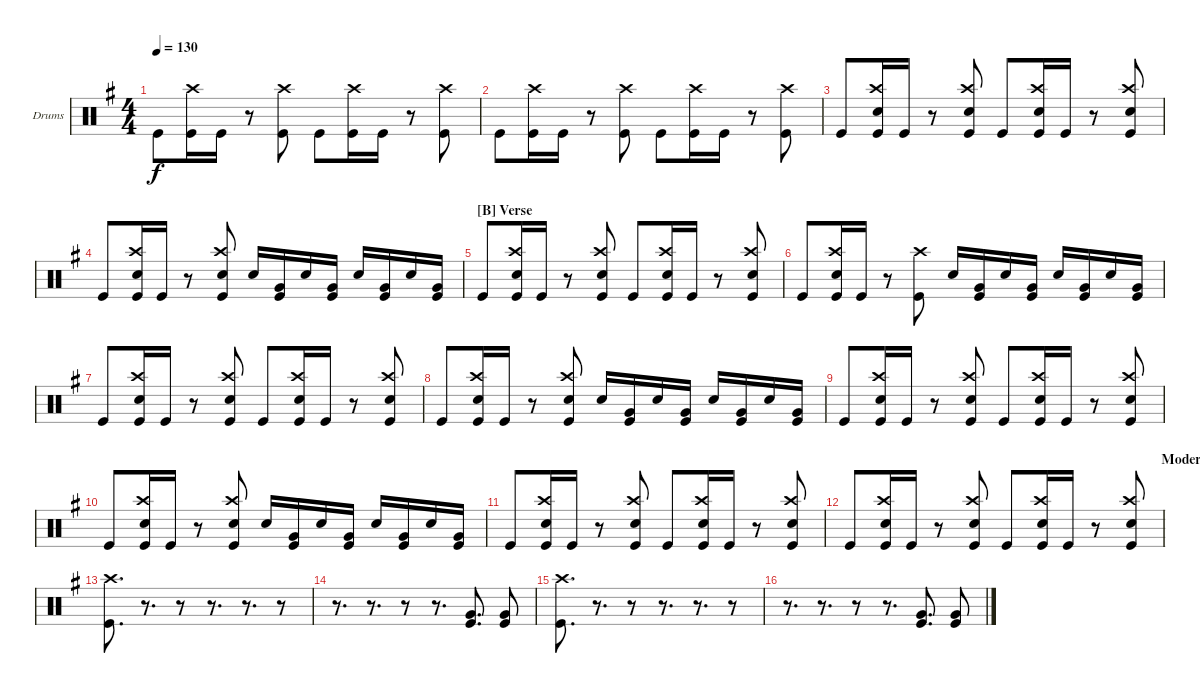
\bracketExtendMode groupsimilarinstruments
\firstSystemTrackNameOrientation horizontal
\otherSystemsTrackNameOrientation horizontal
\track ("Drum" "Drums") {instrument percussion}
\staff {score}
\articulation defaults
\ts (4 4)
\tempo 130
\clef neutral
\scale
1.04288
\ks g "Kick (hit)".8{dy f}
("Crash high (hit)" "Kick (hit)").16 "Kick (hit)".16 r.8 ("Crash high (hit)" "Kick (hit)").8 "Kick (hit)".8 ("Crash high (hit)" "Kick (hit)").16 "Kick (hit)".16 r.8 ("Crash high (hit)" "Kick (hit)").8 |
\scale
0.957125 "Kick (hit)".8 ("Crash high (hit)" "Kick (hit)").16 "Kick (hit)".16 r.8 ("Crash high (hit)" "Kick (hit)").8 "Kick (hit)".8 ("Crash high (hit)" "Kick (hit)").16 "Kick (hit)".16 r.8 ("Crash high (hit)" "Kick (hit)").8 |
\scale
1.04288 "Kick (hit)".8 ("Crash high (hit)" "Snare (hit) 2" "Kick (hit)").16 "Kick (hit)".16 r.8 ("Crash high (hit)" "Snare (hit) 2" "Kick (hit)").8 "Kick (hit)".8 ("Crash high (hit)" "Snare (hit) 2" "Kick (hit)").16 "Kick (hit)".16 r.8 ("Crash high (hit)" "Snare (hit) 2" "Kick (hit)").8 |
\scale
0.957125 "Kick (hit)".8 ("Crash high (hit)" "Snare (hit) 2" "Kick (hit)").16 "Kick (hit)".16 r.8 ("Crash high (hit)" "Snare (hit) 2" "Kick (hit)").8 "Snare (hit) 2".16 ("Very Low Tom (hit)" "Kick (hit)").16 "Snare (hit) 2".16 ("Very Low Tom (hit)" "Kick (hit)").16 "Snare (hit) 2".16 ("Very Low Tom (hit)" "Kick (hit)").16 "Snare (hit) 2".16 ("Very Low Tom (hit)" "Kick (hit)").16 |
\section ("B" "Verse")
\scale
1.04288 "Kick (hit)".8 ("Crash high (hit)" "Snare (hit) 2" "Kick (hit)").16 "Kick (hit)".16 r.8 ("Crash high (hit)" "Snare (hit) 2" "Kick (hit)").8 "Kick (hit)".8 ("Crash high (hit)" "Snare (hit) 2" "Kick (hit)").16 "Kick (hit)".16 r.8 ("Crash high (hit)" "Snare (hit) 2" "Kick (hit)").8 |
\scale
0.957125 "Kick (hit)".8 ("Crash high (hit)" "Snare (hit) 2" "Kick (hit)").16 "Kick (hit)".16 r.8 ("Crash high (hit)" "Kick (hit)").8 "Snare (hit) 2".16 ("Very Low Tom (hit)" "Kick (hit)").16 "Snare (hit) 2".16 ("Very Low Tom (hit)" "Kick (hit)").16 "Snare (hit) 2".16 ("Very Low Tom (hit)" "Kick (hit)").16 "Snare (hit) 2".16 ("Very Low Tom (hit)" "Kick (hit)").16 |
\scale
1.04288 "Kick (hit)".8 ("Crash high (hit)" "Snare (hit) 2" "Kick (hit)").16 "Kick (hit)".16 r.8 ("Crash high (hit)" "Snare (hit) 2" "Kick (hit)").8 "Kick (hit)".8 ("Crash high (hit)" "Snare (hit) 2" "Kick (hit)").16 "Kick (hit)".16 r.8 ("Crash high (hit)" "Snare (hit) 2" "Kick (hit)").8 |
\scale
0.957125 "Kick (hit)".8 ("Crash high (hit)" "Snare (hit) 2" "Kick (hit)").16 "Kick (hit)".16 r.8 ("Crash high (hit)" "Snare (hit) 2" "Kick (hit)").8 "Snare (hit) 2".16 ("Very Low Tom (hit)" "Kick (hit)").16 "Snare (hit) 2".16 ("Very Low Tom (hit)" "Kick (hit)").16 "Snare (hit) 2".16 ("Very Low Tom (hit)" "Kick (hit)").16 "Snare (hit) 2".16 ("Very Low Tom (hit)" "Kick (hit)").16 |
\scale
1.04288 "Kick (hit)".8 ("Crash high (hit)" "Snare (hit) 2" "Kick (hit)").16 "Kick (hit)".16 r.8 ("Crash high (hit)" "Snare (hit) 2" "Kick (hit)").8 "Kick (hit)".8 ("Crash high (hit)" "Snare (hit) 2" "Kick (hit)").16 "Kick (hit)".16 r.8 ("Crash high (hit)" "Snare (hit) 2" "Kick (hit)").8 |
\scale
0.957125 "Kick (hit)".8 ("Crash high (hit)" "Snare (hit) 2" "Kick (hit)").16 "Kick (hit)".16 r.8 ("Crash high (hit)" "Snare (hit) 2" "Kick (hit)").8 "Snare (hit) 2".16 ("Very Low Tom (hit)" "Kick (hit)").16 "Snare (hit) 2".16 ("Very Low Tom (hit)" "Kick (hit)").16 "Snare (hit) 2".16 ("Very Low Tom (hit)" "Kick (hit)").16 "Snare (hit) 2".16 ("Very Low Tom (hit)" "Kick (hit)").16 |
\scale
1.04288 "Kick (hit)".8 ("Crash high (hit)" "Snare (hit) 2" "Kick (hit)").16 "Kick (hit)".16 r.8 ("Crash high (hit)" "Snare (hit) 2" "Kick (hit)").8 "Kick (hit)".8 ("Crash high (hit)" "Snare (hit) 2" "Kick (hit)").16 "Kick (hit)".16 r.8 ("Crash high (hit)" "Snare (hit) 2" "Kick (hit)").8 |
\tempo (122 "Moderate Rock" 0.99375)
\scale
0.957125 "Kick (hit)".8 ("Crash high (hit)" "Snare (hit) 2" "Kick (hit)").16 "Kick (hit)".16 r.8 ("Crash high (hit)" "Snare (hit) 2" "Kick (hit)").8 "Kick (hit)".8 ("Crash high (hit)" "Snare (hit) 2" "Kick (hit)").16 "Kick (hit)".16 r.8 ("Crash high (hit)" "Snare (hit) 2" "Kick (hit)").8 |
\scale
1.04288 ("Crash high (hit)" "Kick (hit)").8{d} r.8{d} r.8 r.8{d} r.8{d} r.8 |
\scale
0.957125 r.8{d} r.8{d} r.8 r.8{d} ("Very Low Tom (hit)" "Kick (hit)").8{d} ("Very Low Tom (hit)" "Kick (hit)").8 |
\scale
1.04288 ("Crash high (hit)" "Kick (hit)").8{d} r.8{d} r.8 r.8{d} r.8{d} r.8 |
\scale
0.957125 r.8{d} r.8{d} r.8 r.8{d} ("Very Low Tom (hit)" "Kick (hit)").8{d} ("Very Low Tom (hit)" "Kick (hit)").8
